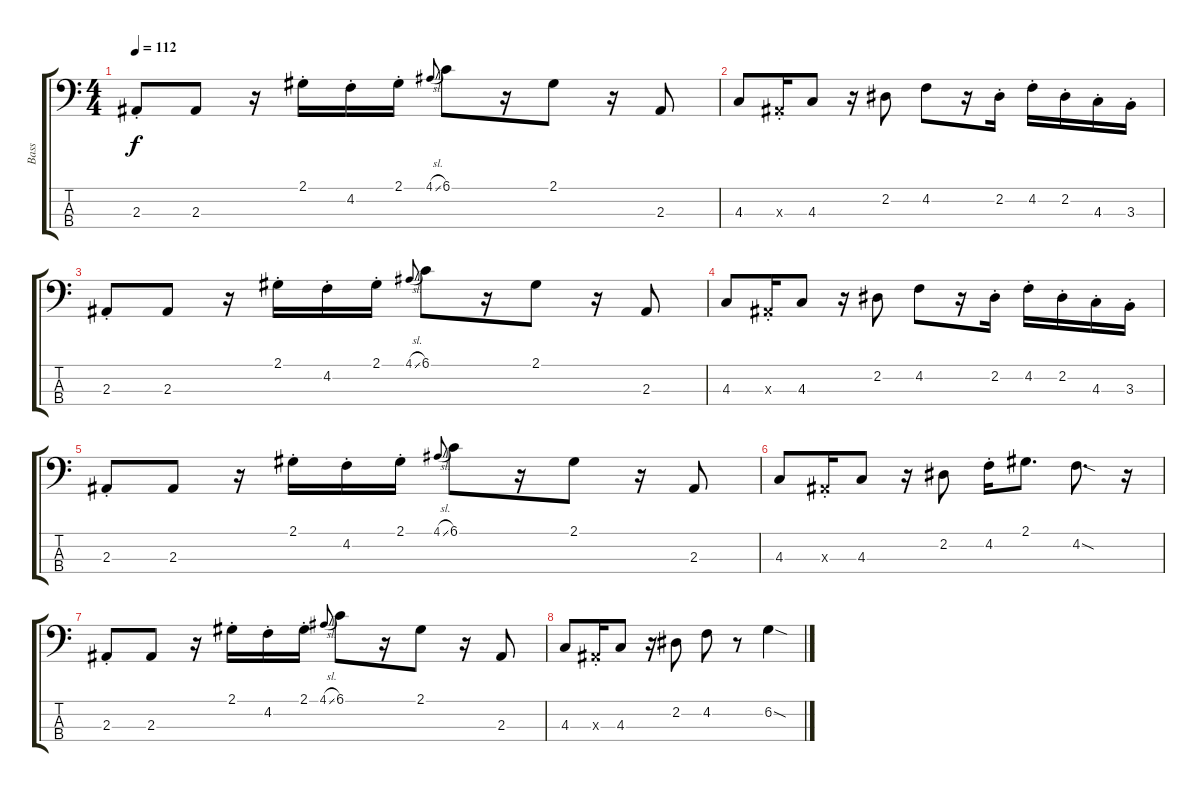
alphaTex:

\track ("Bass" "Bass") {instrument electricbassfinger}
\staff {score tabs}
\tuning (Gb2 Db2 Ab1 Eb1) {hide}
\ts (4 4)
\tempo 112
\clef f4
\ks c
2.3{st}.8{dy f} 2.3.8 r.16 2.1{st}.16 4.2{st}.16 2.1{st}.16 4.1{sl}.8{gr onbeat} 6.1.8 r.16 2.1.8 r.16 2.3.8 |
4.3.8 2.3{st x}.16 4.3.8 r.16 2.2.8 4.2.8 r.16 2.2{st}.16 4.2{st}.16 2.2{st}.16 4.3{st}.16 3.3{st}.16 |
2.3{st}.8 2.3.8 r.16 2.1{st}.16 4.2{st}.16 2.1{st}.16 4.1{sl}.8{gr onbeat} 6.1.8 r.16 2.1.8 r.16 2.3.8 |
4.3.8 2.3{st x}.16 4.3.8 r.16 2.2.8 4.2.8 r.16 2.2{st}.16 4.2{st}.16 2.2{st}.16 4.3{st}.16 3.3{st}.16 |
2.3{st}.8 2.3.8 r.16 2.1{st}.16 4.2{st}.16 2.1{st}.16 4.1{sl}.8{gr onbeat} 6.1.8 r.16 2.1.8 r.16 2.3.8 |
4.3.8 2.3{st x}.16 4.3.8 r.16 2.2.8 4.2{st}.16 2.1.8{d} 4.2{sod}.8{d} r.16 |
2.3{st}.8 2.3.8 r.16 2.1{st}.16 4.2{st}.16 2.1{st}.16 4.1{sl}.8{gr onbeat} 6.1.8 r.16 2.1.8 r.16 2.3.8 |
4.3.8 2.3{st x}.16 4.3.8 r.16 2.2.8 4.2.8 r.8 6.2{sod}.4
